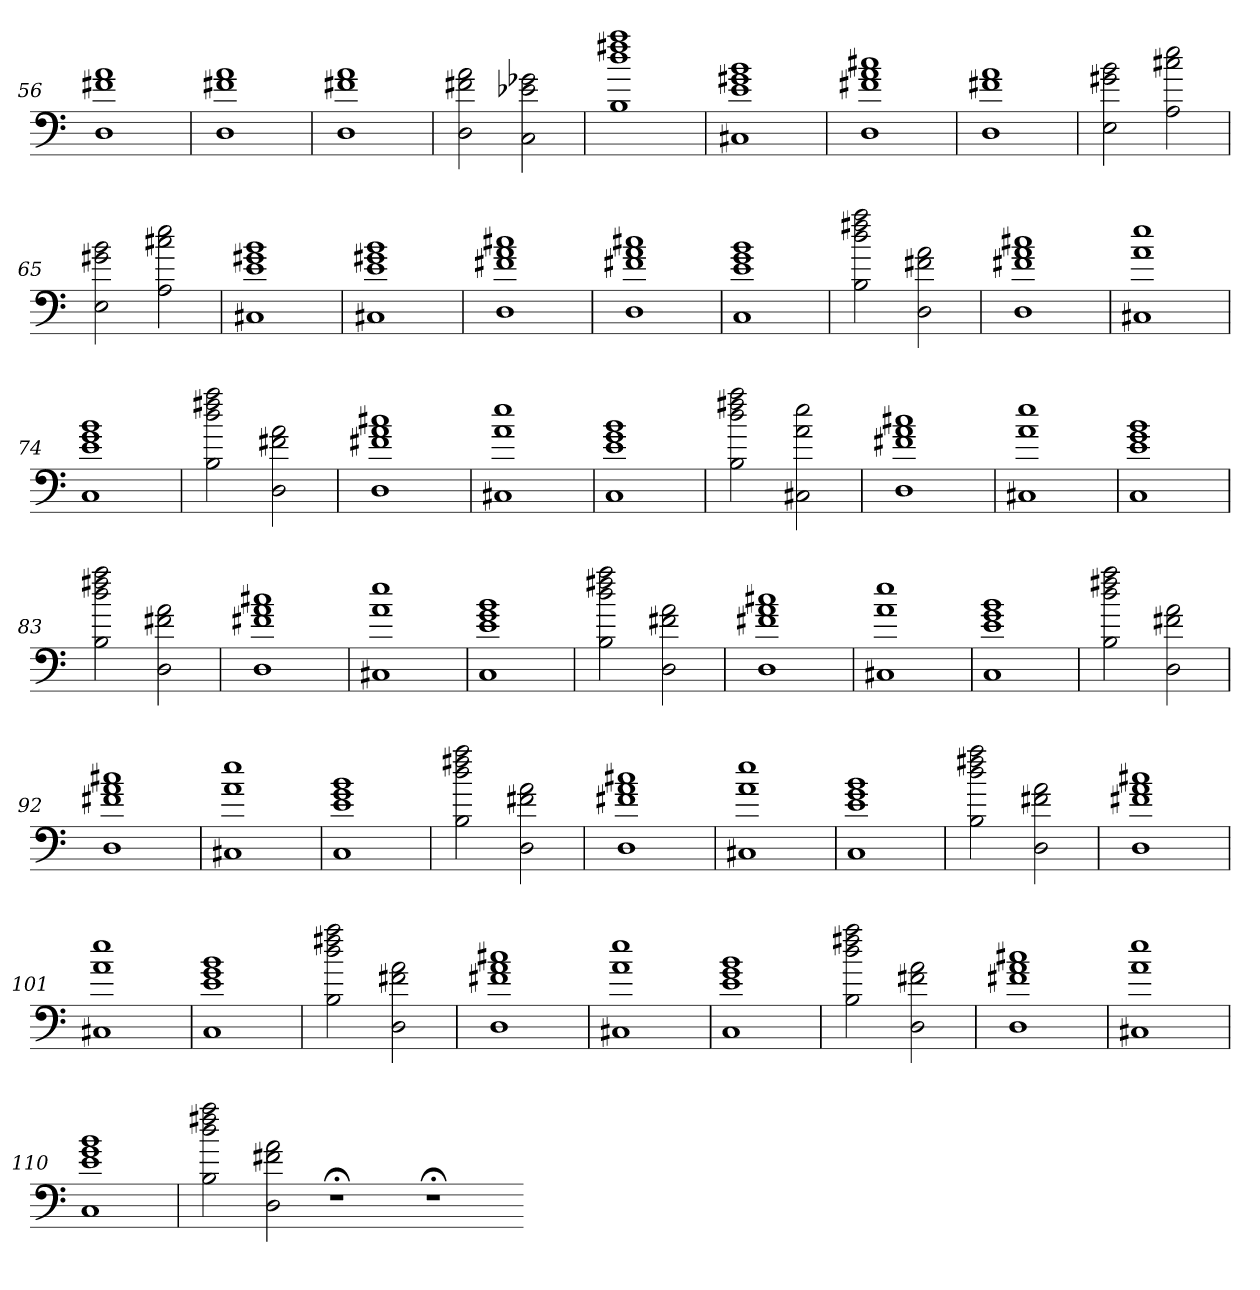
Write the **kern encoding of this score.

**kern
*part1
*staff1
=56
1D 1f#X 1a
=57
1D 1f#X 1a
=58
1D 1f#X 1a
=59
2D 2f#X 2a
2C 2e-X 2g-X
=60
1B 1dd 1ff#X 1aa
=61
1C#X 1e 1g#X 1b
=62
1D 1f#X 1a 1cc#X
=63
1D 1f#X 1a
=64
2E 2g#X 2b
2A 2cc#X 2ee
=65
2E 2g#X 2b
2A 2cc#X 2ee
=66
1C#X 1e 1g#X 1b
=67
1C#X 1e 1g#X 1b
=68
1D 1f#X 1a 1cc#X
=69
1D 1f#X 1a 1cc#X
=70
1C 1e 1g 1b
=71
2B 2dd 2ff#X 2aa
2D 2f#X 2a
=72
1D 1f#X 1a 1cc#X
=73
1C#X 1a 1ee
=74
1C 1e 1g 1b
=75
2B 2dd 2ff#X 2aa
2D 2f#X 2a
=76
1D 1f#X 1a 1cc#X
=77
1C#X 1a 1ee
=78
1C 1e 1g 1b
=79
2B 2dd 2ff#X 2aa
2C#X 2a 2ee
=80
1D 1f#X 1a 1cc#X
=81
1C#X 1a 1ee
=82
1C 1e 1g 1b
=83
2B 2dd 2ff#X 2aa
2D 2f#X 2a
=84
1D 1f#X 1a 1cc#X
=85
1C#X 1a 1ee
=86
1C 1e 1g 1b
=87
2B 2dd 2ff#X 2aa
2D 2f#X 2a
=88
1D 1f#X 1a 1cc#X
=89
1C#X 1a 1ee
=90
1C 1e 1g 1b
=91
2B 2dd 2ff#X 2aa
2D 2f#X 2a
=92
1D 1f#X 1a 1cc#X
=93
1C#X 1a 1ee
=94
1C 1e 1g 1b
=95
2B 2dd 2ff#X 2aa
2D 2f#X 2a
=96
1D 1f#X 1a 1cc#X
=97
1C#X 1a 1ee
=98
1C 1e 1g 1b
=99
2B 2dd 2ff#X 2aa
2D 2f#X 2a
=100
1D 1f#X 1a 1cc#X
=101
1C#X 1a 1ee
=102
1C 1e 1g 1b
=103
2B 2dd 2ff#X 2aa
2D 2f#X 2a
=104
1D 1f#X 1a 1cc#X
=105
1C#X 1a 1ee
=106
1C 1e 1g 1b
=107
2B 2dd 2ff#X 2aa
2D 2f#X 2a
=108
1D 1f#X 1a 1cc#X
=109
1C#X 1a 1ee
=110
1C 1e 1g 1b
=111
2B 2dd 2ff#X 2aa
2D 2f#X 2a
1r;<
1r;<
=-
*-
